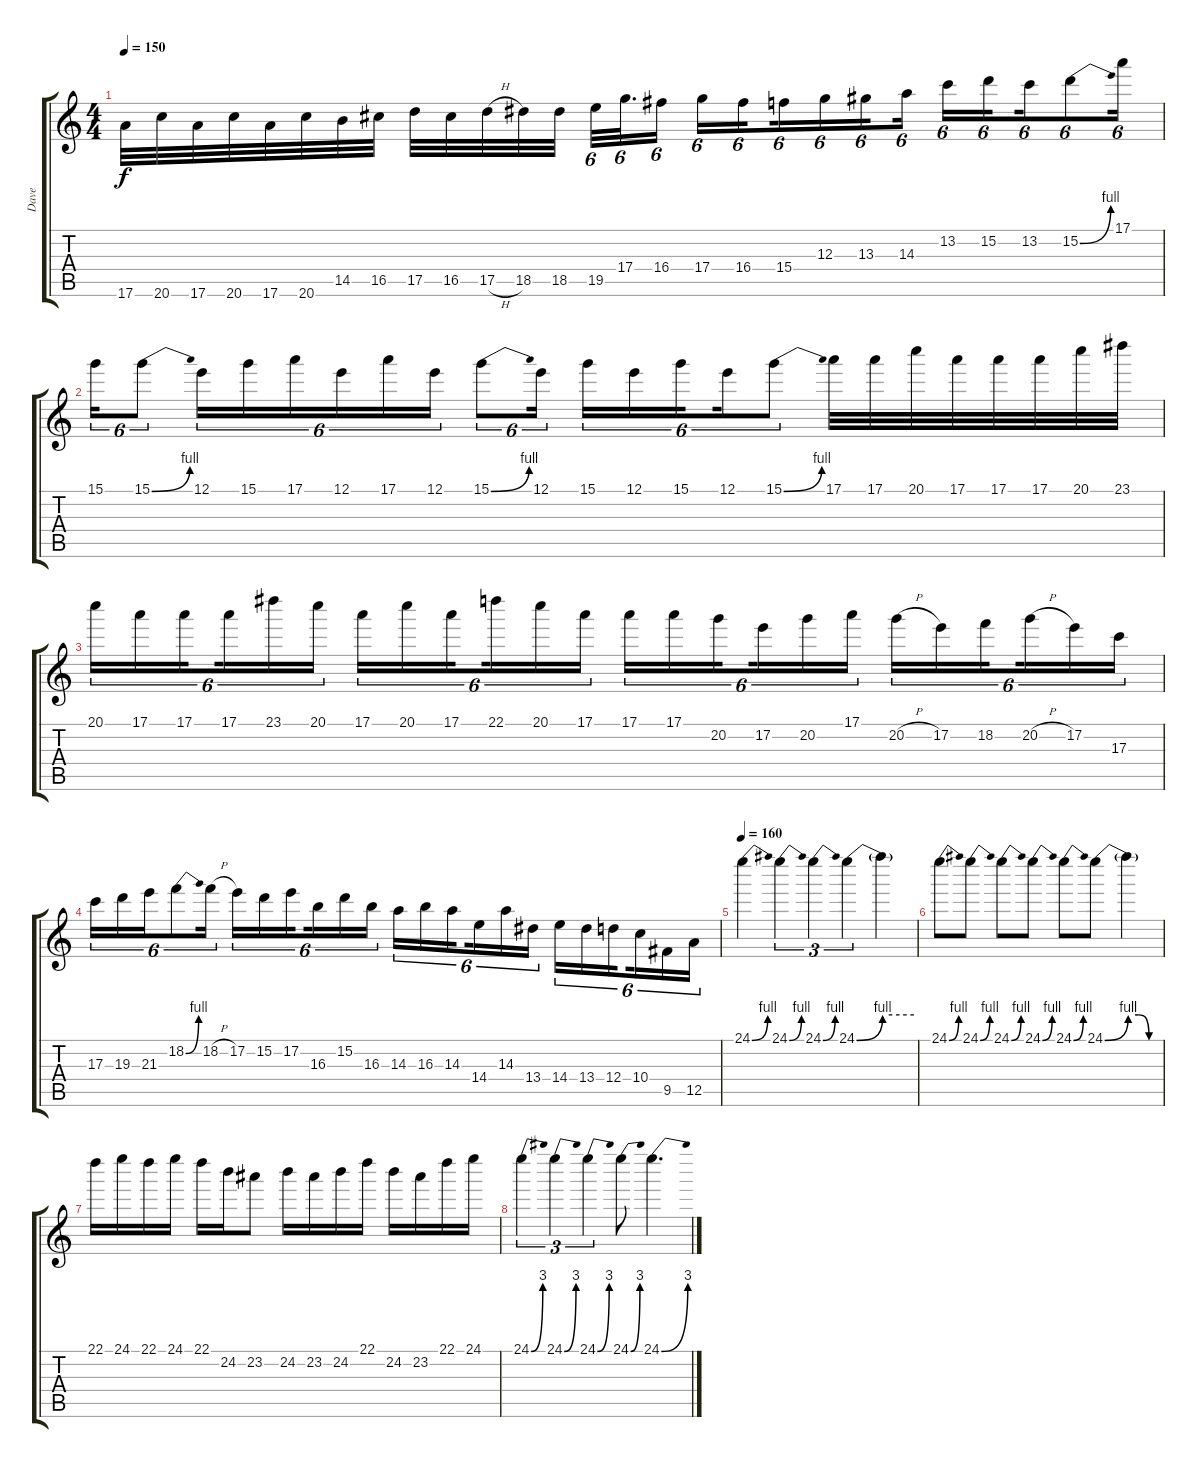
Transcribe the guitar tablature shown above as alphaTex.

\track ("Dave" "Dave") {instrument distortionguitar}
\staff {score tabs}
\tuning (E4 B3 G3 D3 A2 E2) {hide}
\ts (4 4)
\tempo 150
\clef g2
\ks c
17.6.32{dy f} 20.6.32 17.6.32 20.6.32 17.6.32 20.6.32 14.5.32 16.5.32 17.5.32 16.5.32 17.5{h}.32 18.5.32 18.5.32{beam splitsecondary} 19.5.32{tu (6 4)} 17.4.32{d tu (6 4)} 16.4.16{tu (6 4)} 17.4.16{tu (6 4)} 16.4.16{tu (6 4) beam splitsecondary} 15.4.16{tu (6 4)} 12.3.16{tu (6 4)} 13.3.16{tu (6 4) beam splitsecondary} 14.3.16{tu (6 4)} 13.2.16{tu (6 4)} 15.2.16{tu (6 4) beam splitsecondary} 13.2.16{tu (6 4)} 15.2{be (bend 0 0 60 4)}.8{tu (6 4)} 17.1.16{tu (6 4)} |
15.1.16{tu (6 4)} 15.1{be (bend 0 0 60 4)}.8{tu (6 4)} 12.1.16{tu (6 4)} 15.1.16{tu (6 4)} 17.1.16{tu (6 4)} 12.1.16{tu (6 4)} 17.1.16{tu (6 4)} 12.1.16{tu (6 4)} 15.1{be (bend 0 0 60 4)}.8{tu (6 4)} 12.1.16{tu (6 4)} 15.1.16{tu (6 4)} 12.1.16{tu (6 4)} 15.1.16{tu (6 4) beam splitsecondary} 12.1.16{tu (6 4)} 15.1{be (bend 0 0 60 4)}.8{tu (6 4)} 17.1.32 17.1.32 20.1.32 17.1.32 17.1.32 17.1.32 20.1.32 23.1.32 |
20.1.16{tu (6 4)} 17.1.16{tu (6 4)} 17.1.16{tu (6 4) beam splitsecondary} 17.1.16{tu (6 4)} 23.1.16{tu (6 4)} 20.1.16{tu (6 4)} 17.1.16{tu (6 4)} 20.1.16{tu (6 4)} 17.1.16{tu (6 4) beam splitsecondary} 22.1.16{tu (6 4)} 20.1.16{tu (6 4)} 17.1.16{tu (6 4)} 17.1.16{tu (6 4)} 17.1.16{tu (6 4)} 20.2.16{tu (6 4) beam splitsecondary} 17.2.16{tu (6 4)} 20.2.16{tu (6 4)} 17.1.16{tu (6 4)} 20.2{h}.16{tu (6 4)} 17.2.16{tu (6 4)} 18.2.16{tu (6 4) beam splitsecondary} 20.2{h}.16{tu (6 4)} 17.2.16{tu (6 4)} 17.3.16{tu (6 4)} |
17.3.16{tu (6 4)} 19.3.16{tu (6 4)} 21.3.16{tu (6 4)} 18.2{be (bend 0 0 60 4)}.8{tu (6 4)} 18.2{h}.16{tu (6 4)} 17.2.16{tu (6 4)} 15.2.16{tu (6 4)} 17.2.16{tu (6 4) beam splitsecondary} 16.3.16{tu (6 4)} 15.2.16{tu (6 4)} 16.3.16{tu (6 4)} 14.3.16{tu (6 4)} 16.3.16{tu (6 4)} 14.3.16{tu (6 4) beam splitsecondary} 14.4.16{tu (6 4)} 14.3.16{tu (6 4)} 13.4.16{tu (6 4)} 14.4.16{tu (6 4)} 13.4.16{tu (6 4)} 12.4.16{tu (6 4) beam splitsecondary} 10.4.16{tu (6 4)} 9.5.16{tu (6 4)} 12.5.16{tu (6 4)} |
\tempo 160
24.1{be (bend 0 0 60 4)}.4 24.1{be (bend 0 0 60 4)}.4{tu (3 2)} 24.1{be (bend 0 0 60 4)}.4{tu (3 2)} 24.1{be (bend 0 0 60 4)}.4{tu (3 2)} 24.1{be (hold 0 4 60 4) t}.4 |
24.1{be (bend 0 0 60 4)}.8 24.1{be (bend 0 0 60 4)}.8 24.1{be (bend 0 0 60 4)}.8 24.1{be (bend 0 0 60 4)}.8 24.1{be (bend 0 0 60 4)}.8 24.1{be (bend 0 0 60 4)}.8 24.1{be (custom 0 4 20 4 40 0 60 0) t}.4 |
22.1.16 24.1.16 22.1.16 24.1.16 22.1.16 24.2.16 23.2.8 24.2.16 23.2.16 24.2.16 22.1.16 24.2.16 23.2.16 22.1.16 24.1.16 |
24.1{be (bend 0 0 60 12)}.4{tu (3 2)} 24.1{be (bend 0 0 60 12)}.4{tu (3 2)} 24.1{be (bend 0 0 60 12)}.4{tu (3 2)} 24.1{be (bend 0 0 60 12)}.8 24.1{be (bend 0 0 60 12)}.4{d}
